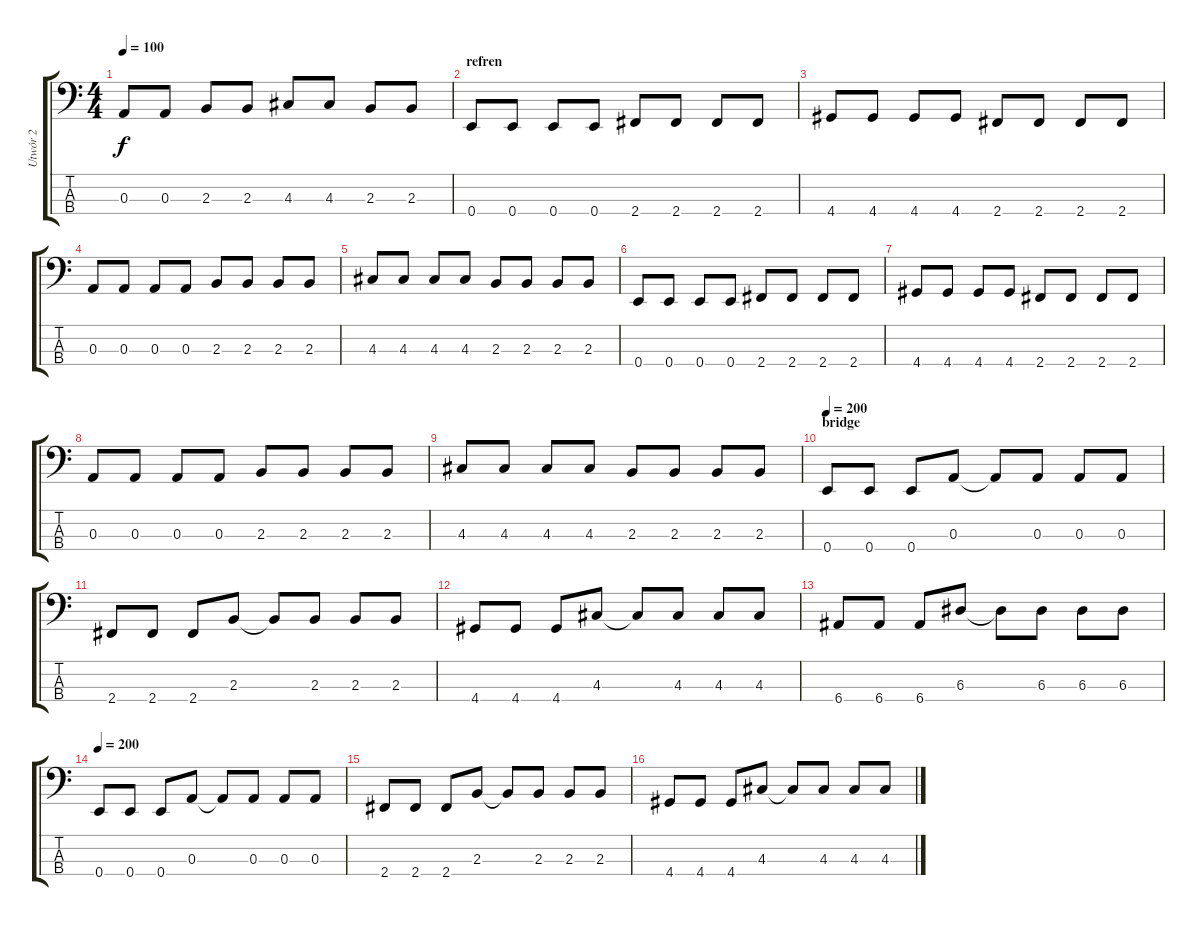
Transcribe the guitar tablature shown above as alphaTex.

\track ("Utwór 2" "Utwór 2") {instrument electricbasspick}
\staff {score tabs}
\tuning (G2 D2 A1 E1) {hide}
\ts (4 4)
\tempo 100
\clef f4
\ks c
0.3.8{dy f} 0.3.8 2.3.8 2.3.8 4.3.8 4.3.8 2.3.8 2.3.8 |
\section ("" "refren")
0.4.8 0.4.8 0.4.8 0.4.8 2.4.8 2.4.8 2.4.8 2.4.8 |
4.4.8 4.4.8 4.4.8 4.4.8 2.4.8 2.4.8 2.4.8 2.4.8 |
0.3.8 0.3.8 0.3.8 0.3.8 2.3.8 2.3.8 2.3.8 2.3.8 |
4.3.8 4.3.8 4.3.8 4.3.8 2.3.8 2.3.8 2.3.8 2.3.8 |
0.4.8 0.4.8 0.4.8 0.4.8 2.4.8 2.4.8 2.4.8 2.4.8 |
4.4.8 4.4.8 4.4.8 4.4.8 2.4.8 2.4.8 2.4.8 2.4.8 |
0.3.8 0.3.8 0.3.8 0.3.8 2.3.8 2.3.8 2.3.8 2.3.8 |
4.3.8 4.3.8 4.3.8 4.3.8 2.3.8 2.3.8 2.3.8 2.3.8 |
\section ("" "bridge")
\tempo 200
0.4.8 0.4.8 0.4.8 0.3.8 0.3{t}.8 0.3.8 0.3.8 0.3.8 |
2.4.8 2.4.8 2.4.8 2.3.8 2.3{t}.8 2.3.8 2.3.8 2.3.8 |
4.4.8 4.4.8 4.4.8 4.3.8 4.3{t}.8 4.3.8 4.3.8 4.3.8 |
6.4.8 6.4.8 6.4.8 6.3.8 6.3{t}.8 6.3.8 6.3.8 6.3.8 |
\tempo 200
0.4.8 0.4.8 0.4.8 0.3.8 0.3{t}.8 0.3.8 0.3.8 0.3.8 |
2.4.8 2.4.8 2.4.8 2.3.8 2.3{t}.8 2.3.8 2.3.8 2.3.8 |
4.4.8 4.4.8 4.4.8 4.3.8 4.3{t}.8 4.3.8 4.3.8 4.3.8
